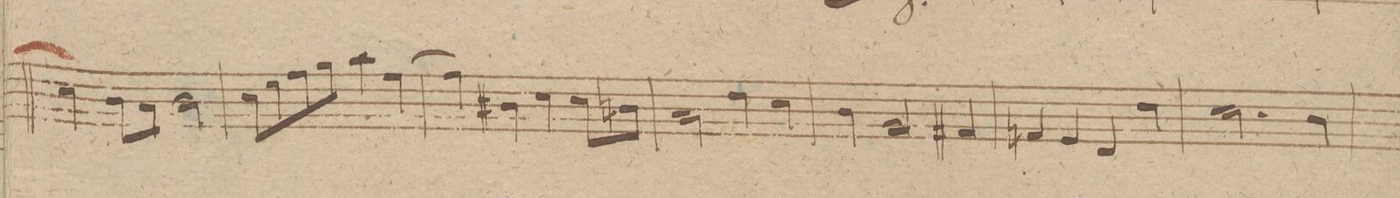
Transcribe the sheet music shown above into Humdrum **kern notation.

**kern	**dynam
*I"Trombone Baſso.	*
*clefF4	*
*k[f#c#g#d#]	*
*met(c)	*
*M4/4	*
4E\]	.
8D#L\	.
8C#/J	.
2D#\	.
=62	=62
8E\L	.
8G#\	.
8A\	.
8B\J	.
*4\left	*
4c#\	.
*4\right	*
[4A\	.
=63	=63
4A\]	.
4D#X\	.
4E\	.
8E\L	.
8Dn\J	.
=64	=64
2C#\	.
4F#\	.
4E\	.
=65	=65
4D#\	.
2BB/	.
4AA#X/	.
=66	=66
4AAn/	.
4GG#/	.
4FF#/	.
4F#\	.
=67	=67
2.E\	.
4D#\	.
=68	=68
*-	*-
